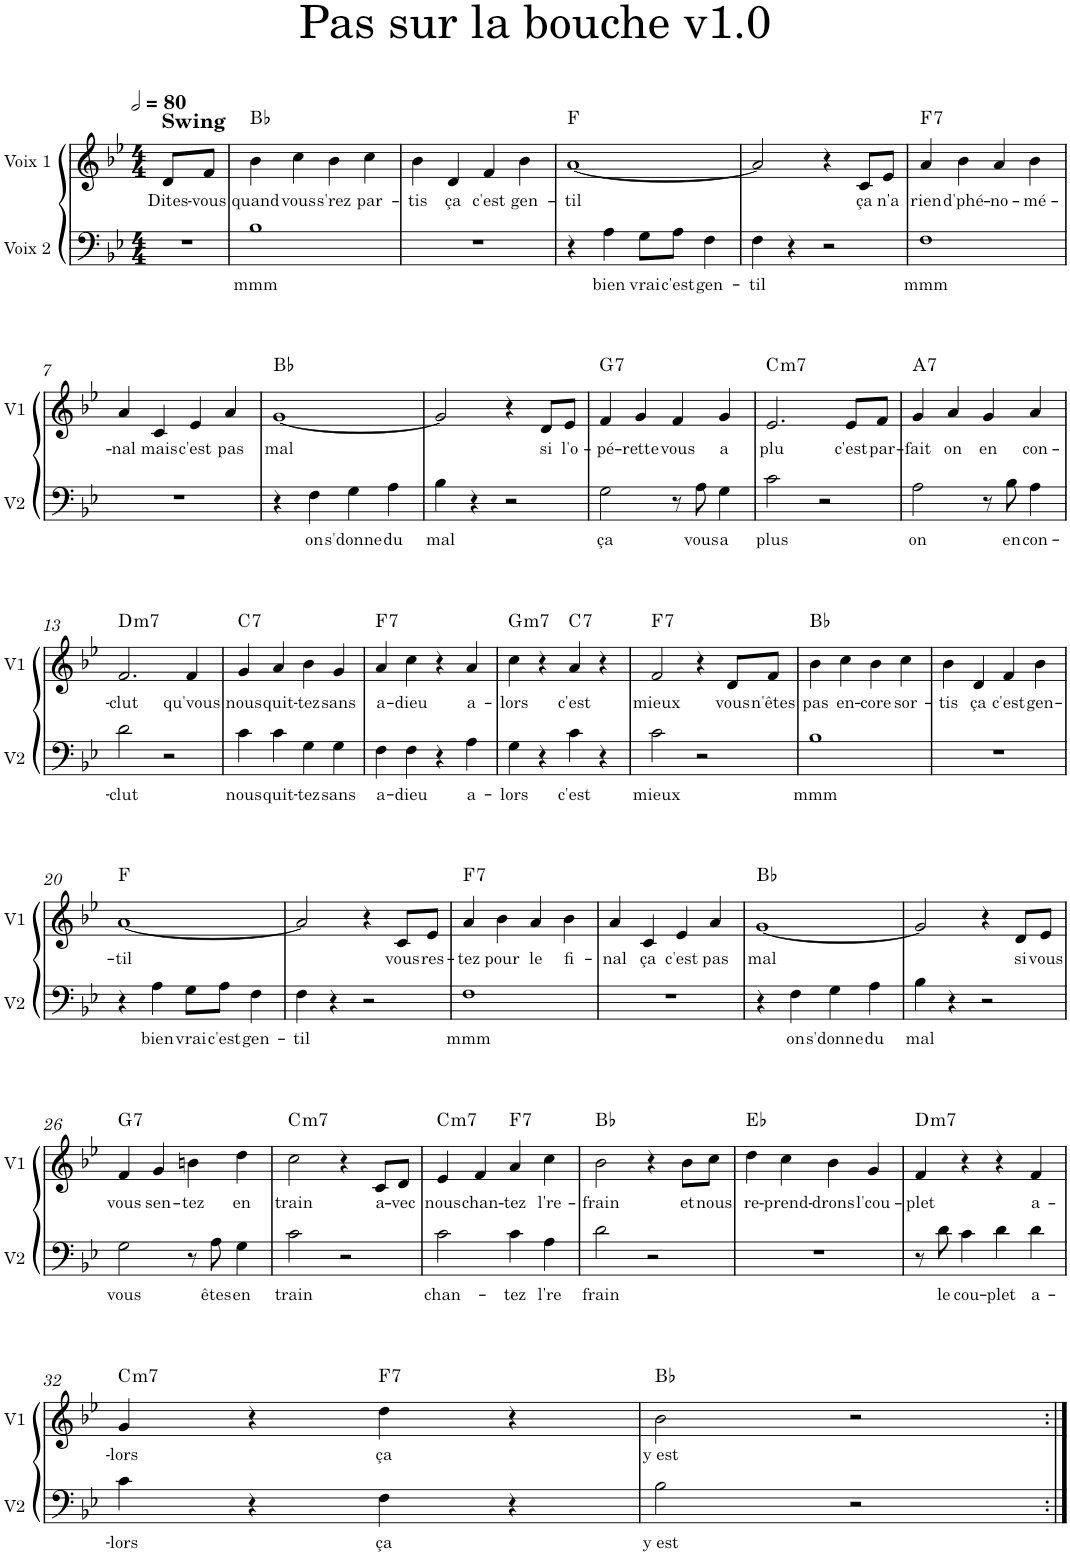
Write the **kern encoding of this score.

**kern	**text	**kern	**text	**harte
*part2	*part2	*part1	*part1	*part1
*staff2	*staff2	*staff1	*staff1	*
*I"Voix 2	*	*I"Voix 1	*	*
*I'V2	*	*I'V1	*	*
*clefF4	*	*clefG2	*	*
*k[b-e-]	*	*k[b-e-]	*	*
*M4/4	*	*M4/4	*	*
*MM160	*	*MM160	*	*
=1	=1	=1	=1	=1
!	!	!LO:TX:a:B:t=Swing	!	!
!	!	!	!LO:LY:b	!
1r	.	8d/L	Dites-	.
!	!	!	!LO:LY:b	!
.	.	8f/J	-vous	.
.	.	2.ryy	.	.
=2	=2	=2	=2	=2
!	!LO:LY:b	!	!LO:LY:b	!
1B-	mmm	4b-\	quand	Bb:maj
!	!	!	!LO:LY:b	!
.	.	4cc\	vous	.
!	!	!	!LO:LY:b	!
.	.	4b-\	s'rez	.
!	!	!	!LO:LY:b	!
.	.	4cc\	par-	.
=3	=3	=3	=3	=3
!	!	!	!LO:LY:b	!
1r	.	4b-\	-tis	.
!	!	!	!LO:LY:b	!
.	.	4d/	ça	.
!	!	!	!LO:LY:b	!
.	.	4f/	c'est	.
!	!	!	!LO:LY:b	!
.	.	4b-\	gen-	.
=4	=4	=4	=4	=4
!	!	!	!LO:LY:b	!
4r	.	[1a	-til	F:maj
!	!LO:LY:b	!	!	!
4A\	bien	.	.	.
!	!LO:LY:b	!	!	!
8G\L	vrai	.	.	.
!	!LO:LY:b	!	!	!
8A\J	c'est	.	.	.
!	!LO:LY:b	!	!	!
4F\	gen-	.	.	.
=5	=5	=5	=5	=5
!	!LO:LY:b	!	!	!
4F\	-til	2a/]	.	.
4r	.	.	.	.
2r	.	4r	.	.
!	!	!	!LO:LY:b	!
.	.	8c/L	ça	.
!	!	!	!LO:LY:b	!
.	.	8e-/J	n'a	.
=6	=6	=6	=6	=6
!	!LO:LY:b	!	!LO:LY:b	!LO:H:kt=7
1F	mmm	4a/	rien	F:7
!	!	!	!LO:LY:b	!
.	.	4b-\	d'phé-	.
!	!	!	!LO:LY:b	!
.	.	4a/	-no-	.
!	!	!	!LO:LY:b	!
.	.	4b-\	-mé-	.
!!LO:LB:g=z
=7	=7	=7	=7	=7
!	!	!	!LO:LY:b	!
1r	.	4a/	-nal	.
!	!	!	!LO:LY:b	!
.	.	4c/	mais	.
!	!	!	!LO:LY:b	!
.	.	4e-/	c'est	.
!	!	!	!LO:LY:b	!
.	.	4a/	pas	.
=8	=8	=8	=8	=8
!	!	!	!LO:LY:b	!
4r	.	[1g	mal	Bb:maj
!	!LO:LY:b	!	!	!
4F\	on	.	.	.
!	!LO:LY:b	!	!	!
4G\	s'donne	.	.	.
!	!LO:LY:b	!	!	!
4A\	du	.	.	.
=9	=9	=9	=9	=9
!	!LO:LY:b	!	!	!
4B-\	mal	2g/]	.	.
4r	.	.	.	.
2r	.	4r	.	.
!	!	!	!LO:LY:b	!
.	.	8d/L	si	.
!	!	!	!LO:LY:b	!
.	.	8e-/J	l'o-	.
=10	=10	=10	=10	=10
!	!LO:LY:b	!	!LO:LY:b	!LO:H:kt=7
2G\	ça	4f/	-pé-	G:7
!	!	!	!LO:LY:b	!
.	.	4g/	-rette	.
!	!	!	!LO:LY:b	!
8r	.	4f/	vous	.
!	!LO:LY:b	!	!	!
8A\	vous	.	.	.
!	!LO:LY:b	!	!LO:LY:b	!
4G\	a	4g/	a	.
=11	=11	=11	=11	=11
!	!LO:LY:b	!	!LO:LY:b	!LO:H:kt=m7
2c\	plus	2.e-/	plu	C:min7
2r	.	.	.	.
!	!	!	!LO:LY:b	!
.	.	8e-/L	c'est	.
!	!	!	!LO:LY:b	!
.	.	8f/J	par-	.
=12	=12	=12	=12	=12
!	!LO:LY:b	!	!LO:LY:b	!LO:H:kt=7
2A\	on	4g/	-fait	A:7
!	!	!	!LO:LY:b	!
.	.	4a/	on	.
!	!	!	!LO:LY:b	!
8r	.	4g/	en	.
!	!LO:LY:b	!	!	!
8B-\	en	.	.	.
!	!LO:LY:b	!	!LO:LY:b	!
4A\	con-	4a/	con-	.
!!LO:LB:g=z
=13	=13	=13	=13	=13
!	!LO:LY:b	!	!LO:LY:b	!LO:H:kt=m7
2d\	-clut	2.f/	-clut	D:min7
2r	.	.	.	.
!	!	!	!LO:LY:b	!
.	.	4f/	qu'vous	.
=14	=14	=14	=14	=14
!	!LO:LY:b	!	!LO:LY:b	!LO:H:kt=7
4c\	nous	4g/	nous	C:7
!	!LO:LY:b	!	!LO:LY:b	!
4c\	quit-	4a/	quit-	.
!	!LO:LY:b	!	!LO:LY:b	!
4G\	-tez	4b-\	-tez	.
!	!LO:LY:b	!	!LO:LY:b	!
4G\	sans	4g/	sans	.
=15	=15	=15	=15	=15
!	!LO:LY:b	!	!LO:LY:b	!LO:H:kt=7
4F\	a-	4a/	a-	F:7
!	!LO:LY:b	!	!LO:LY:b	!
4F\	-dieu	4cc\	-dieu	.
4r	.	4r	.	.
!	!LO:LY:b	!	!LO:LY:b	!
4A\	a-	4a/	a-	.
=16	=16	=16	=16	=16
!	!LO:LY:b	!	!LO:LY:b	!LO:H:kt=m7
4G\	-lors	4cc\	-lors	G:min7
4r	.	4r	.	.
!	!LO:LY:b	!	!LO:LY:b	!LO:H:kt=7
4c\	c'est	4a/	c'est	C:7
4r	.	4r	.	.
=17	=17	=17	=17	=17
!	!LO:LY:b	!	!LO:LY:b	!LO:H:kt=7
2c\	mieux	2f/	mieux	F:7
2r	.	4r	.	.
!	!	!	!LO:LY:b	!
.	.	8d/L	vous	.
!	!	!	!LO:LY:b	!
.	.	8f/J	n'êtes	.
=18	=18	=18	=18	=18
!	!LO:LY:b	!	!LO:LY:b	!
1B-	mmm	4b-\	pas	Bb:maj
!	!	!	!LO:LY:b	!
.	.	4cc\	en-	.
!	!	!	!LO:LY:b	!
.	.	4b-\	-core	.
!	!	!	!LO:LY:b	!
.	.	4cc\	sor-	.
=19	=19	=19	=19	=19
!	!	!	!LO:LY:b	!
1r	.	4b-\	-tis	.
!	!	!	!LO:LY:b	!
.	.	4d/	ça	.
!	!	!	!LO:LY:b	!
.	.	4f/	c'est	.
!	!	!	!LO:LY:b	!
.	.	4b-\	gen-	.
!!LO:LB:g=z
=20	=20	=20	=20	=20
!	!	!	!LO:LY:b	!
4r	.	[1a	-til	F:maj
!	!LO:LY:b	!	!	!
4A\	bien	.	.	.
!	!LO:LY:b	!	!	!
8G\L	vrai	.	.	.
!	!LO:LY:b	!	!	!
8A\J	c'est	.	.	.
!	!LO:LY:b	!	!	!
4F\	gen-	.	.	.
=21	=21	=21	=21	=21
!	!LO:LY:b	!	!	!
4F\	-til	2a/]	.	.
4r	.	.	.	.
2r	.	4r	.	.
!	!	!	!LO:LY:b	!
.	.	8c/L	vous	.
!	!	!	!LO:LY:b	!
.	.	8e-/J	res-	.
=22	=22	=22	=22	=22
!	!LO:LY:b	!	!LO:LY:b	!LO:H:kt=7
1F	mmm	4a/	-tez	F:7
!	!	!	!LO:LY:b	!
.	.	4b-\	pour	.
!	!	!	!LO:LY:b	!
.	.	4a/	le	.
!	!	!	!LO:LY:b	!
.	.	4b-\	fi-	.
=23	=23	=23	=23	=23
!	!	!	!LO:LY:b	!
1r	.	4a/	-nal	.
!	!	!	!LO:LY:b	!
.	.	4c/	ça	.
!	!	!	!LO:LY:b	!
.	.	4e-/	c'est	.
!	!	!	!LO:LY:b	!
.	.	4a/	pas	.
=24	=24	=24	=24	=24
!	!	!	!LO:LY:b	!
4r	.	[1g	mal	Bb:maj
!	!LO:LY:b	!	!	!
4F\	on	.	.	.
!	!LO:LY:b	!	!	!
4G\	s'donne	.	.	.
!	!LO:LY:b	!	!	!
4A\	du	.	.	.
=25	=25	=25	=25	=25
!	!LO:LY:b	!	!	!
4B-\	mal	2g/]	.	.
4r	.	.	.	.
2r	.	4r	.	.
!	!	!	!LO:LY:b	!
.	.	8d/L	si	.
!	!	!	!LO:LY:b	!
.	.	8e-/J	vous	.
!!LO:LB:g=z
=26	=26	=26	=26	=26
!	!LO:LY:b	!	!LO:LY:b	!LO:H:kt=7
2G\	vous	4f/	vous	G:7
!	!	!	!LO:LY:b	!
.	.	4g/	sen-	.
!	!	!	!LO:LY:b	!
8r	.	4bn\	-tez	.
!	!LO:LY:b	!	!	!
8A\	êtes	.	.	.
!	!LO:LY:b	!	!LO:LY:b	!
4G\	en	4dd\	en	.
=27	=27	=27	=27	=27
!	!LO:LY:b	!	!LO:LY:b	!LO:H:kt=m7
2c\	train	2cc\	train	C:min7
2r	.	4r	.	.
!	!	!	!LO:LY:b	!
.	.	8c/L	a-	.
!	!	!	!LO:LY:b	!
.	.	8d/J	-vec	.
=28	=28	=28	=28	=28
!	!LO:LY:b	!	!LO:LY:b	!LO:H:kt=m7
2c\	chan-	4e-/	nous	C:min7
!	!	!	!LO:LY:b	!
.	.	4f/	chan-	.
!	!LO:LY:b	!	!LO:LY:b	!LO:H:kt=7
4c\	-tez	4a/	-tez	F:7
!	!LO:LY:b	!	!LO:LY:b	!
4A\	l're	4cc\	l're-	.
=29	=29	=29	=29	=29
!	!LO:LY:b	!	!LO:LY:b	!
2d\	frain	2b-\	-frain	Bb:maj
2r	.	4r	.	.
!	!	!	!LO:LY:b	!
.	.	8b-\L	et	.
!	!	!	!LO:LY:b	!
.	.	8cc\J	nous	.
=30	=30	=30	=30	=30
!	!	!	!LO:LY:b	!
1r	.	4dd\	re-	Eb:maj
!	!	!	!LO:LY:b	!
.	.	4cc\	-prend-	.
!	!	!	!LO:LY:b	!
.	.	4b-\	-drons	.
!	!	!	!LO:LY:b	!
.	.	4g/	l'cou-	.
=31	=31	=31	=31	=31
!	!	!	!LO:LY:b	!LO:H:kt=m7
8r	.	4f/	-plet	D:min7
!	!LO:LY:b	!	!	!
8d\	le	.	.	.
!	!LO:LY:b	!	!	!
4c\	cou-	4r	.	.
!	!LO:LY:b	!	!	!
4d\	-plet	4r	.	.
!	!LO:LY:b	!	!LO:LY:b	!
4d\	a-	4f/	a-	.
!!LO:LB:g=z
=32	=32	=32	=32	=32
!	!LO:LY:b	!	!LO:LY:b	!LO:H:kt=m7
4c\	-lors	4g/	-lors	C:min7
4r	.	4r	.	.
!	!LO:LY:b	!	!LO:LY:b	!LO:H:kt=7
4F\	ça	4dd\	ça	F:7
4r	.	4r	.	.
=33	=33	=33	=33	=33
!	!LO:LY:b	!	!LO:LY:b	!
2B-\	y est	2b-\	y est	Bb:maj
2r	.	2r	.	.
=:|!	=:|!	=:|!	=:|!	=:|!
*-	*-	*-	*-	*-
